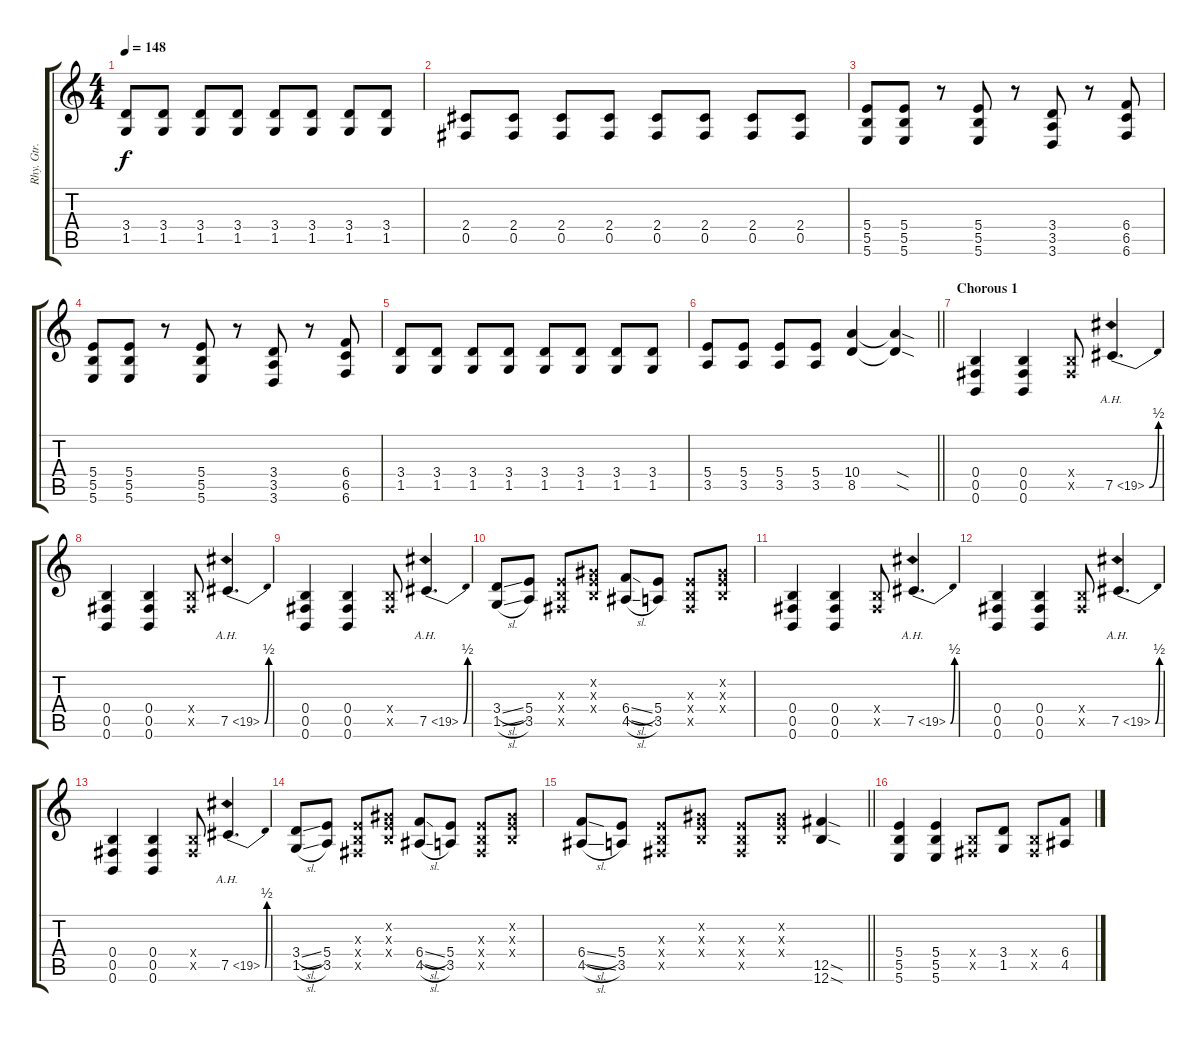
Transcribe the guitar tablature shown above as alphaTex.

\track ("Rhy. Gtr. 1" "Rhy. Gtr. ") {instrument distortionguitar}
\staff {score tabs}
\tuning (Db4 Ab3 E3 B2 Gb2 B1) {hide}
\ts (4 4)
\section ("" "")
\tempo 148
\clef g2
\ks c
(3.4 1.5).8{dy f} (3.4 1.5).8 (3.4 1.5).8 (3.4 1.5).8 (3.4 1.5).8 (3.4 1.5).8 (3.4 1.5).8 (3.4 1.5).8 |
(2.4 0.5).8 (2.4 0.5).8 (2.4 0.5).8 (2.4 0.5).8 (2.4 0.5).8 (2.4 0.5).8 (2.4 0.5).8 (2.4 0.5).8 |
(5.4 5.5 5.6).8 (5.4 5.5 5.6).8 r.8 (5.4 5.5 5.6).8 r.8 (3.4 3.5 3.6).8 r.8 (6.4 6.5 6.6).8 |
(5.4 5.5 5.6).8 (5.4 5.5 5.6).8 r.8 (5.4 5.5 5.6).8 r.8 (3.4 3.5 3.6).8 r.8 (6.4 6.5 6.6).8 |
(3.4 1.5).8 (3.4 1.5).8 (3.4 1.5).8 (3.4 1.5).8 (3.4 1.5).8 (3.4 1.5).8 (3.4 1.5).8 (3.4 1.5).8 |
\barLineRight lightlight
(5.4 3.5).8 (5.4 3.5).8 (5.4 3.5).8 (5.4 3.5).8 (10.4 8.5).4 (10.4{sod t} 8.5{sod t}).4 |
\section ("" "Chorous 1")
(0.4 0.5 0.6).4 (0.4 0.5 0.6).4 (0.4{x} 0.5{x}).8 7.5{be (bend 0 0 60 2) ah 12}.4{d} |
(0.4 0.5 0.6).4 (0.4 0.5 0.6).4 (0.4{x} 0.5{x}).8 7.5{be (bend 0 0 60 2) ah 12}.4{d} |
(0.4 0.5 0.6).4 (0.4 0.5 0.6).4 (0.4{x} 0.5{x}).8 7.5{be (bend 0 0 60 2) ah 12}.4{d} |
(3.4{sl} 1.5{sl}).8 (5.4 3.5).8 (0.3{x} 0.4{x} 0.5{x}).8 (0.2{x} 0.3{x} 0.4{x}).8 (6.4{sl} 4.5{sl}).8 (5.4 3.5).8 (0.3{x} 0.4{x} 0.5{x}).8 (0.2{x} 0.3{x} 0.4{x}).8 |
(0.4 0.5 0.6).4 (0.4 0.5 0.6).4 (0.4{x} 0.5{x}).8 7.5{be (bend 0 0 60 2) ah 12}.4{d} |
(0.4 0.5 0.6).4 (0.4 0.5 0.6).4 (0.4{x} 0.5{x}).8 7.5{be (bend 0 0 60 2) ah 12}.4{d} |
(0.4 0.5 0.6).4 (0.4 0.5 0.6).4 (0.4{x} 0.5{x}).8 7.5{be (bend 0 0 60 2) ah 12}.4{d} |
(3.4{sl} 1.5{sl}).8 (5.4 3.5).8 (0.3{x} 0.4{x} 0.5{x}).8 (0.2{x} 0.3{x} 0.4{x}).8 (6.4{sl} 4.5{sl}).8 (5.4 3.5).8 (0.3{x} 0.4{x} 0.5{x}).8 (0.2{x} 0.3{x} 0.4{x}).8 |
\barLineRight lightlight
(6.4{sl} 4.5{sl}).8 (5.4 3.5).8 (0.3{x} 0.4{x} 0.5{x}).8 (0.2{x} 0.3{x} 0.4{x}).8 (0.3{x} 0.4{x} 0.5{x}).8 (0.2{x} 0.3{x} 0.4{x}).8 (12.5{sod} 12.6{sod}).4 |
\section ("" "")
(5.4 5.5 5.6).4 (5.4 5.5 5.6).4 (0.4{x} 0.5{x}).8 (3.4 1.5).8 (0.4{x} 0.5{x}).8 (6.4 4.5).8
